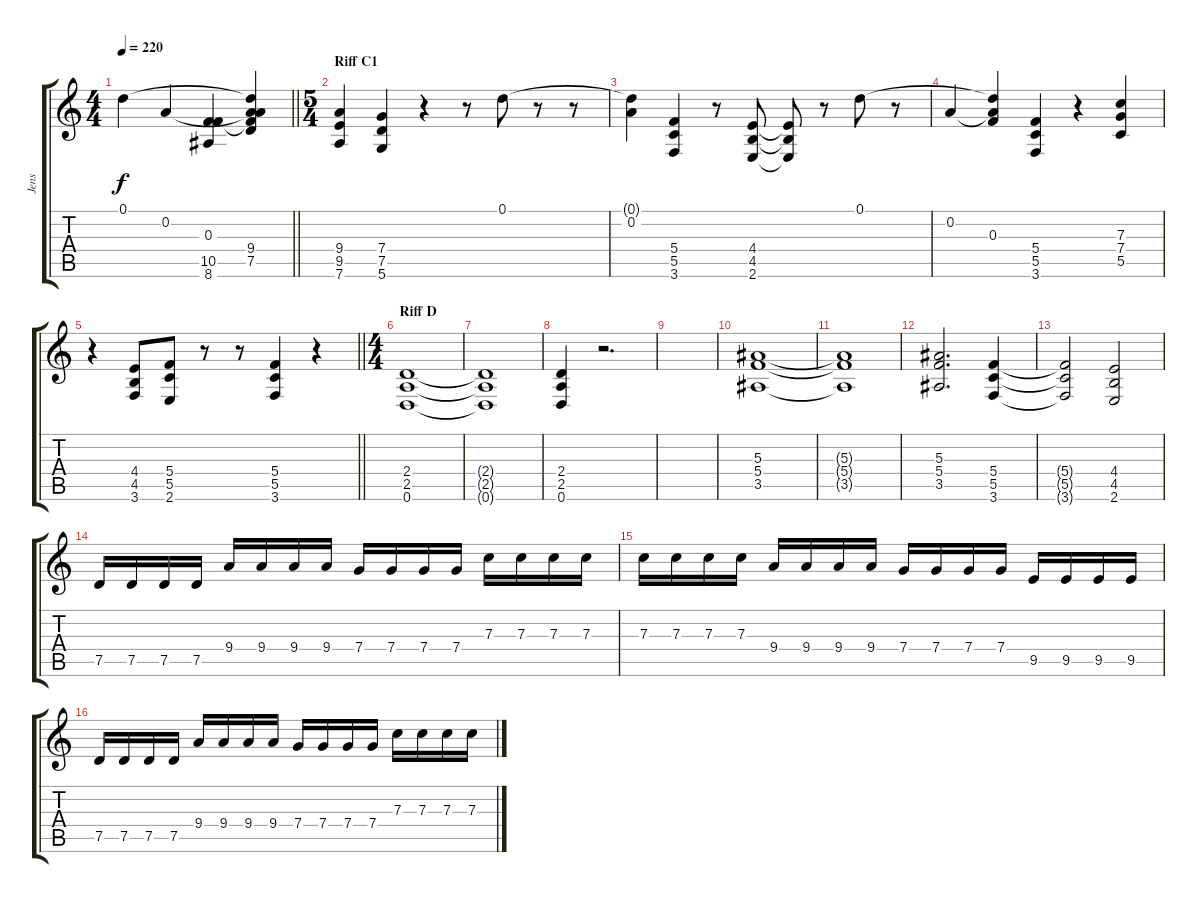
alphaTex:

\track ("Jens" "Jens") {instrument distortionguitar}
\staff {score tabs}
\tuning (D4 A3 F3 C3 G2 D2) {hide}
\ts (4 4)
\tempo 220
\clef g2
\barLineRight lightlight
\ks c
0.1.4{dy f} 0.2.4 (0.3 10.5{t} 8.6{t}).4 (0.1{t} 0.2{t} 0.3{t} 9.4 7.5).4 |
\ts (5 4)
\section ("" "Riff C1")
(9.4 9.5 7.6).4 (7.4 7.5 5.6).4 r.4 r.8 0.1.8 r.8 r.8 |
(0.1{t} 0.2).4 (5.4 5.5 3.6).4 r.8 (4.4 4.5 2.6).8 (4.4{t} 4.5{t} 2.6{t}).8 r.8 0.1.8 r.8 |
0.2.4 (0.1{t} 0.2{t} 0.3).4 (5.4 5.5 3.6).4 r.4 (7.3 7.4 5.5).4 |
\barLineRight lightlight
r.4 (4.4 4.5 3.6).8 (5.4 5.5 2.6).8 r.8 r.8 (5.4 5.5 3.6).4 r.4 |
\ts (4 4)
\section ("" "Riff D")
(2.4 2.5 0.6).1 |
(2.4{t} 2.5{t} 0.6{t}).1 |
(2.4 2.5 0.6).4 r.2{d} |
|
(5.3 5.4 3.5).1 |
(5.3{t} 5.4{t} 3.5{t}).1 |
(5.3 5.4 3.5).2{d} (5.4 5.5 3.6).4 |
(5.4{t} 5.5{t} 3.6{t}).2 (4.4 4.5 2.6).2 |
7.5.16 7.5.16 7.5.16 7.5.16 9.4.16 9.4.16 9.4.16 9.4.16 7.4.16 7.4.16 7.4.16 7.4.16 7.3.16 7.3.16 7.3.16 7.3.16 |
7.3.16 7.3.16 7.3.16 7.3.16 9.4.16 9.4.16 9.4.16 9.4.16 7.4.16 7.4.16 7.4.16 7.4.16 9.5.16 9.5.16 9.5.16 9.5.16 |
7.5.16 7.5.16 7.5.16 7.5.16 9.4.16 9.4.16 9.4.16 9.4.16 7.4.16 7.4.16 7.4.16 7.4.16 7.3.16 7.3.16 7.3.16 7.3.16
